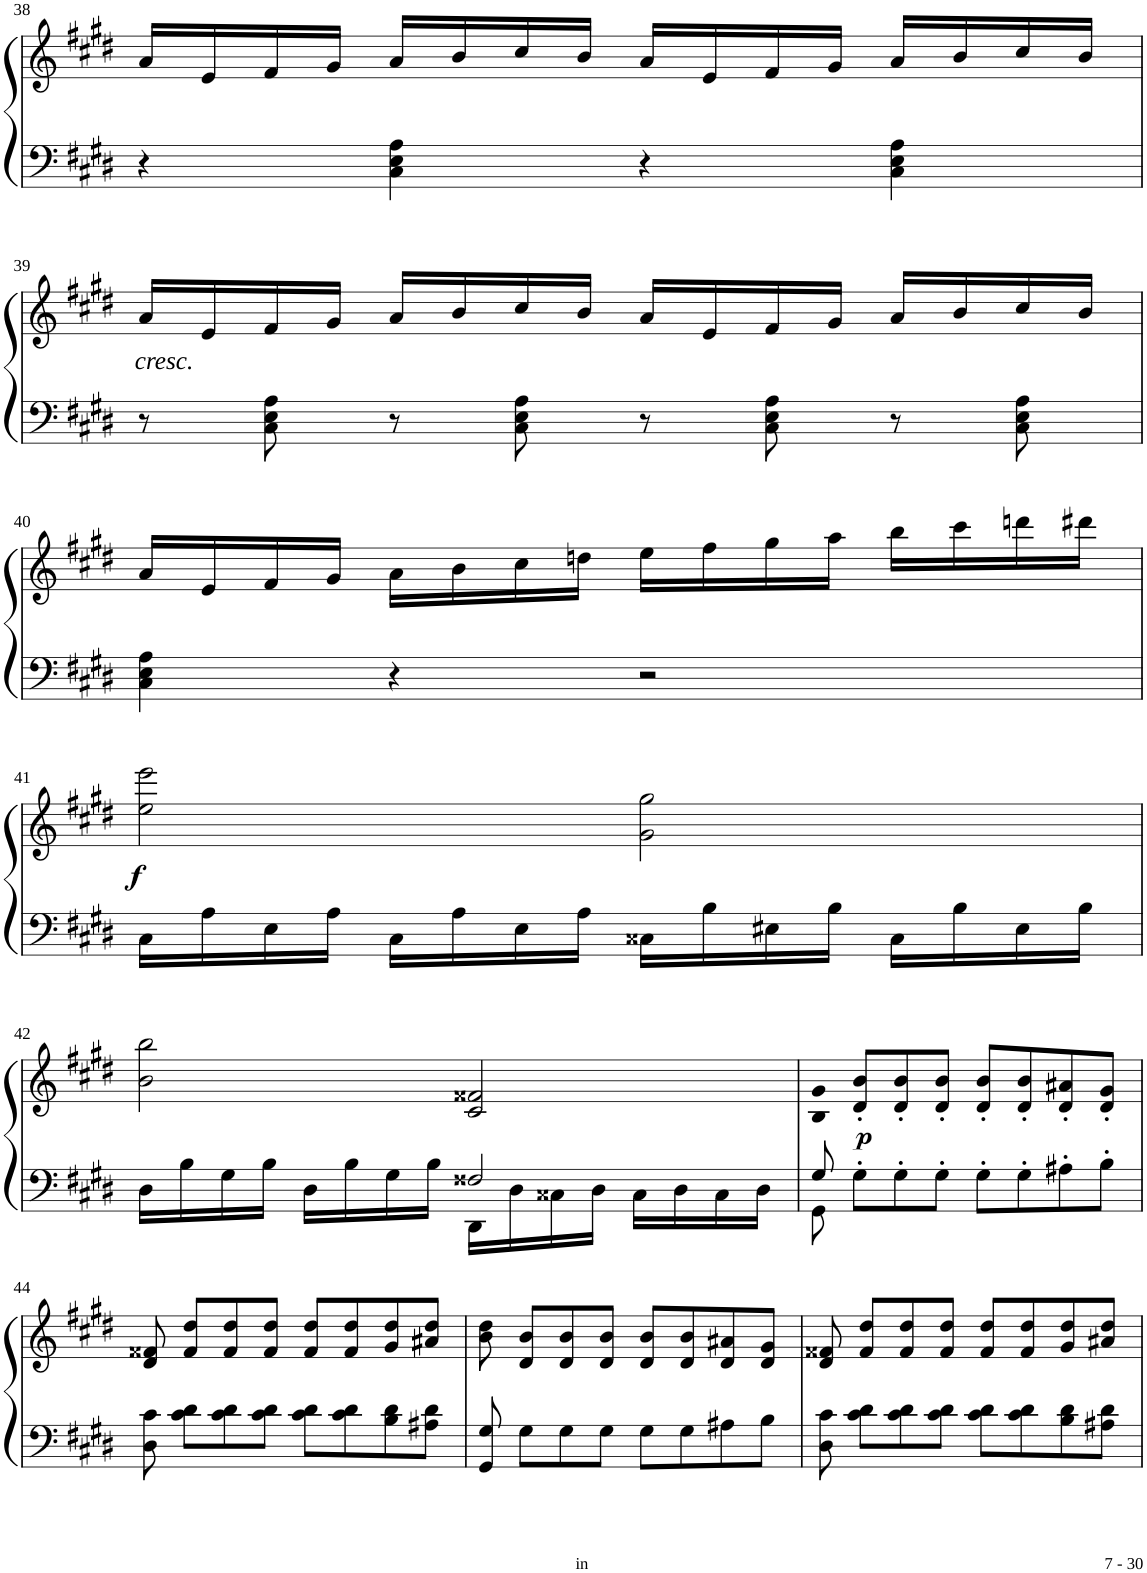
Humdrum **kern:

**kern	**kern	**dynam
*part1	*part1	*part1
*staff2	*staff1	*staff1/2
*I"Piano	*	*
*I'Pno	*	*
!!LO:PB:g=z
*clefF4	*clefG2	*
*k[f#c#g#d#]	*k[f#c#g#d#]	*
*M4/4	*M4/4	*
*met(c)	*met(c)	*
=38	=38	=38
4r	16a/LL	.
.	16e/	.
.	16f#/	.
.	16g#/JJ	.
4C#\ 4E\ 4A\	16a/LL	.
.	16b/	.
.	16cc#/	.
.	16b/JJ	.
4r	16a/LL	.
.	16e/	.
.	16f#/	.
.	16g#/JJ	.
4C#\ 4E\ 4A\	16a/LL	.
.	16b/	.
.	16cc#/	.
.	16b/JJ	.
!!LO:LB:g=z
=39	=39	=39
!	!LO:TX:b:i:t=cresc.	!
8r	16a/LL	.
.	16e/	.
8C#\ 8E\ 8A\	16f#/	.
.	16g#/JJ	.
8r	16a/LL	.
.	16b/	.
8C#\ 8E\ 8A\	16cc#/	.
.	16b/JJ	.
8r	16a/LL	.
.	16e/	.
8C#\ 8E\ 8A\	16f#/	.
.	16g#/JJ	.
8r	16a/LL	.
.	16b/	.
8C#\ 8E\ 8A\	16cc#/	.
.	16b/JJ	.
!!LO:LB:g=z
=40	=40	=40
4C#\ 4E\ 4A\	16a/LL	.
.	16e/	.
.	16f#/	.
.	16g#/JJ	.
4r	16a\LL	.
.	16b\	.
.	16cc#\	.
.	16ddn\JJ	.
2r	16ee\LL	.
.	16ff#\	.
.	16gg#\	.
.	16aa\JJ	.
.	16bb\LL	.
.	16ccc#\	.
.	16dddn\	.
.	16ddd#X\JJ	.
!!LO:LB:g=z
=41	=41	=41
!	!	!LO:DY:b
16C#\LL	2ee\ 2eee\	f
16A\	.	.
16E\	.	.
16A\JJ	.	.
16C#\LL	.	.
16A\	.	.
16E\	.	.
16A\JJ	.	.
16C##X\LL	2g#\ 2gg#\	.
16B\	.	.
16E#X\	.	.
16B\JJ	.	.
16C##\LL	.	.
16B\	.	.
16E#\	.	.
16B\JJ	.	.
!!LO:LB:g=z
=42	=42	=42
*^	*	*
2ryy	16D#\LL	2b\ 2bb\	.
.	16B\	.	.
.	16G#\	.	.
.	16B\JJ	.	.
.	16D#\LL	.	.
.	16B\	.	.
.	16G#\	.	.
.	16B\JJ	.	.
2F##X/	16DD#\LL	2c#/ 2f##X/	.
.	16D#\	.	.
.	16C##X\	.	.
.	16D#\JJ	.	.
.	16C##\LL	.	.
.	16D#\	.	.
.	16C##\	.	.
.	16D#\JJ	.	.
=43	=43	=43	=43
8G#/	8GG#\	8B 8g#	.
!	!	!	!LO:DY:b
2..ryy	8G#'\L	8d#/'< 8b/'<L	p
.	8G#'\	8d#/'< 8b/'<	.
.	8G#'\J	8d#/'< 8b/'<J	.
.	8G#'\L	8d#/'< 8b/'<L	.
.	8G#'\	8d#/'< 8b/'<	.
.	8A#X'\	8d#/'< 8a#X/'<	.
.	8B'\J	8d#/'< 8g#/'<J	.
*v	*v	*	*
!!LO:LB:g=z
=44	=44	=44
8D#\' 8c#\'	8d#/' 8f##X/'	.
8c#\' 8d#\'L	8f##/' 8dd#/'L	.
8c#\' 8d#\'	8f##/' 8dd#/'	.
8c#\' 8d#\'J	8f##/' 8dd#/'J	.
8c#\' 8d#\'L	8f##/' 8dd#/'L	.
8c#\' 8d#\'	8f##/' 8dd#/'	.
8B\' 8d#\'	8g#/' 8dd#/'	.
8A#X\' 8d#\'J	8a#X/' 8dd#/'J	.
=45	=45	=45
8GG#/' 8G#/'	8b\' 8dd#\'	.
8G#'\L	8d#/' 8b/'L	.
8G#'\	8d#/' 8b/'	.
8G#'\J	8d#/' 8b/'J	.
8G#'\L	8d#/' 8b/'L	.
8G#'\	8d#/' 8b/'	.
8A#X'\	8d#/' 8a#X/'	.
8B'\J	8d#/' 8g#/'J	.
=46	=46	=46
8D#\' 8c#\'	8d#/' 8f##X/'	.
8c#\' 8d#\'L	8f##/' 8dd#/'L	.
8c#\' 8d#\'	8f##/' 8dd#/'	.
8c#\' 8d#\'J	8f##/' 8dd#/'J	.
8c#\' 8d#\'L	8f##/' 8dd#/'L	.
8c#\' 8d#\'	8f##/' 8dd#/'	.
8B\' 8d#\'	8g#/' 8dd#/'	.
8A#X\' 8d#\'J	8a#X/' 8dd#/'J	.
=	=	=
*-	*-	*-
